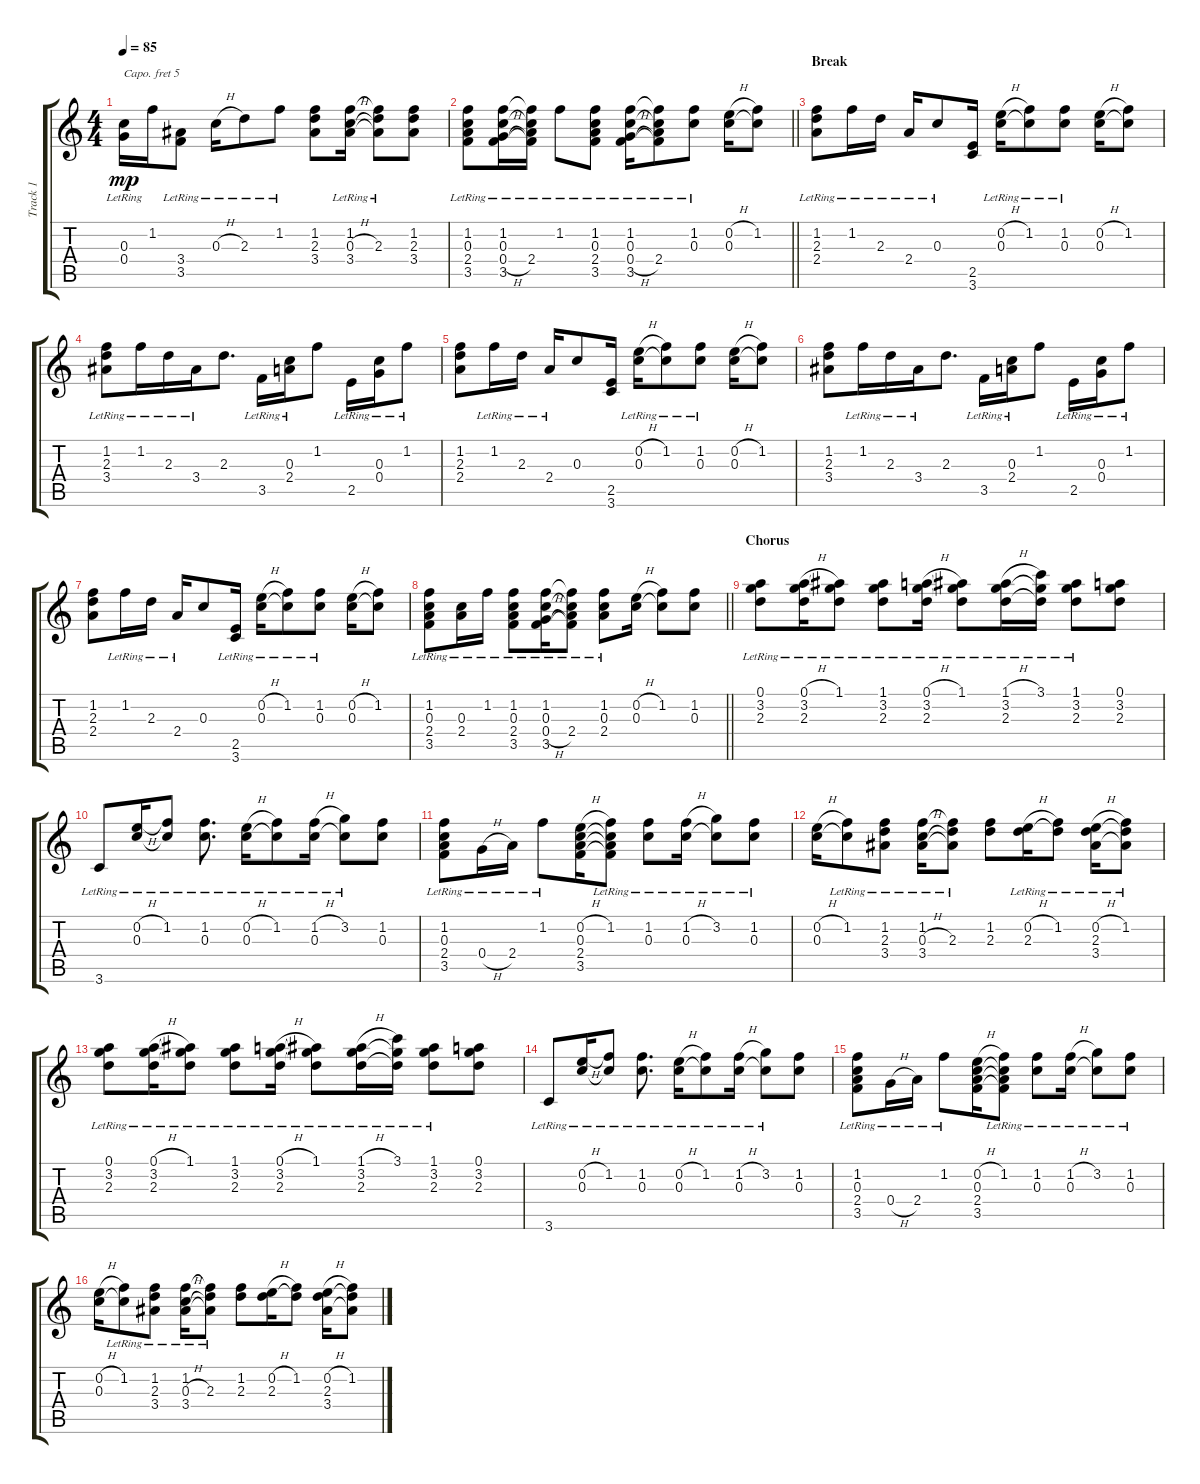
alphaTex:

\track ("Track 1" "Track 1") {instrument acousticguitarsteel}
\staff {score tabs}
\capo 5
\tuning (E4 B3 G3 D3 A2 E2) {hide}
\ts (4 4)
\tempo 85
\clef g2
\ks c
(0.3{lr} 0.4{lr}).16{dy mp} 1.2.16 (3.4{lr} 3.5{lr}).8 0.3{h lr}.16 2.3{lr}.8 1.2{lr}.8 (1.2 2.3 3.4).8 (1.2{lr} 0.3{h lr} 3.4{lr}).16 (1.2{t} 2.3{lr} 3.4{t}).8 (1.2 2.3 3.4).8 |
\barLineRight lightlight
(1.2{lr} 0.3{lr} 2.4{lr} 3.5{lr}).8 (1.2{lr} 0.3{lr} 0.4{h lr} 3.5{lr}).16 (1.2{t} 0.3{t} 2.4{lr} 3.5{t}).16 1.2{lr}.8 (1.2{lr} 0.3{lr} 2.4{lr} 3.5{lr}).8 (1.2{lr} 0.3{lr} 0.4{h lr} 3.5{lr}).16 (1.2{t} 0.3{t} 2.4{lr} 3.5{t}).8 (1.2{lr} 0.3{lr}).8 (0.2{h} 0.3).16 (1.2 0.3{t}).8 |
\section ("" "Break")
(1.2{lr} 2.3{lr} 2.4{lr}).8 1.2{lr}.16 2.3{lr}.16 2.4{lr}.16 0.3{lr}.8 (2.5 3.6).16 (0.2{h lr} 0.3{lr}).16 (1.2{lr} 0.3{t}).8 (1.2{lr} 0.3{lr}).8 (0.2{h} 0.3).16 (1.2 0.3{t}).8 |
(1.2{lr} 2.3{lr} 3.4{lr}).8 1.2{lr}.16 2.3{lr}.16{beam merge} 3.4{lr}.16 2.3.8{d beam split} 3.5{lr}.16{beam merge} (0.3{lr} 2.4{lr}).16 1.2.8{beam split} 2.5{lr}.16{beam merge} (0.3{lr} 0.4{lr}).16 1.2{lr}.8 |
(1.2 2.3 2.4).8 1.2{lr}.16 2.3{lr}.16 2.4{lr}.16 0.3.8 (2.5 3.6).16 (0.2{h lr} 0.3{lr}).16 (1.2{lr} 0.3{t}).8 (1.2{lr} 0.3{lr}).8 (0.2{h} 0.3).16 (1.2 0.3{t}).8 |
(1.2 2.3 3.4).8 1.2{lr}.16 2.3{lr}.16{beam merge} 3.4{lr}.16 2.3.8{d beam split} 3.5{lr}.16{beam merge} (0.3{lr} 2.4{lr}).16 1.2.8{beam split} 2.5{lr}.16{beam merge} (0.3{lr} 0.4{lr}).16 1.2{lr}.8 |
(1.2 2.3 2.4).8 1.2{lr}.16 2.3{lr}.16 2.4{lr}.16 0.3.8 (2.5{lr} 3.6{lr}).16 (0.2{h lr} 0.3{lr}).16 (1.2{lr} 0.3{t}).8 (1.2{lr} 0.3{lr}).8 (0.2{h} 0.3).16 (1.2 0.3{t}).8 |
\barLineRight lightlight
(1.2{lr} 0.3{lr} 2.4{lr} 3.5{lr}).8 (0.3{lr} 2.4{lr}).16 1.2{lr}.16 (1.2{lr} 0.3{lr} 2.4{lr} 3.5{lr}).8 (1.2{lr} 0.3{lr} 0.4{h lr} 3.5{lr}).16 (1.2{t} 0.3{t} 2.4{lr} 3.5{t}).8 (1.2{lr} 0.3{lr} 2.4{lr}).8 (0.2{h} 0.3).16 (1.2 0.3{t}).8 (1.2 0.3).8 |
\section ("" "Chorus")
(0.1{lr} 3.2{lr} 2.3{lr}).8 (0.1{h lr} 3.2{lr} 2.3{lr}).16 (1.1{lr} 3.2{t} 2.3{t}).8 (1.1{lr} 3.2{lr} 2.3{lr}).8 (0.1{h lr} 3.2{lr} 2.3{lr}).16 (1.1{lr} 3.2{t} 2.3{t}).8 (1.1{h lr} 3.2{lr} 2.3{lr}).16 (3.1{lr} 3.2{t} 2.3{t}).16 (1.1{lr} 3.2{lr} 2.3{lr}).8 (0.1 3.2 2.3).8 |
3.6{lr}.8 (0.2{h lr} 0.3{lr}).16 (1.2{lr} 0.3{t}).8 (1.2{lr} 0.3{lr}).8{d} (0.2{h lr} 0.3{lr}).16 (1.2{lr} 0.3{t}).8 (1.2{h lr} 0.3{lr}).16 (3.2{lr} 0.3{t}).8 (1.2 0.3).8 |
(1.2{lr} 0.3{lr} 2.4{lr} 3.5{lr}).8 0.4{h lr}.16 2.4{lr}.16 1.2{lr}.8 (0.2{h} 0.3 2.4 3.5).16 (1.2{lr} 0.3{t} 2.4{t} 3.5{t}).8 (1.2{lr} 0.3{lr}).8 (1.2{h lr} 0.3{lr}).16 (3.2{lr} 0.3{t}).8 (1.2{lr} 0.3{lr}).8 |
(0.2{h} 0.3).16 (1.2{lr} 0.3{t}).8 (1.2{lr} 2.3{lr} 3.4{lr}).8 (1.2{lr} 0.3{h lr} 3.4{lr}).16 (1.2{t} 2.3{lr} 3.4{t}).8 (1.2 2.3).8 (0.2{h lr} 2.3{lr}).16 (1.2{lr} 2.3{t}).8 (0.2{h lr} 2.3{lr} 3.4{lr}).16 (1.2{lr} 2.3{t} 3.4{t}).8 |
(0.1{lr} 3.2{lr} 2.3{lr}).8 (0.1{h lr} 3.2{lr} 2.3{lr}).16 (1.1{lr} 3.2{t} 2.3{t}).8 (1.1{lr} 3.2{lr} 2.3{lr}).8 (0.1{h lr} 3.2{lr} 2.3{lr}).16 (1.1{lr} 3.2{t} 2.3{t}).8 (1.1{h lr} 3.2{lr} 2.3{lr}).16 (3.1{lr} 3.2{t} 2.3{t}).16 (1.1{lr} 3.2{lr} 2.3{lr}).8 (0.1 3.2 2.3).8 |
3.6{lr}.8 (0.2{h lr} 0.3{lr}).16 (1.2{lr} 0.3{t}).8 (1.2{lr} 0.3{lr}).8{d} (0.2{h lr} 0.3{lr}).16 (1.2{lr} 0.3{t}).8 (1.2{h lr} 0.3{lr}).16 (3.2{lr} 0.3{t}).8 (1.2 0.3).8 |
(1.2{lr} 0.3{lr} 2.4{lr} 3.5{lr}).8 0.4{h lr}.16 2.4{lr}.16 1.2{lr}.8 (0.2{h} 0.3 2.4 3.5).16 (1.2{lr} 0.3{t} 2.4{t} 3.5{t}).8 (1.2{lr} 0.3{lr}).8 (1.2{h lr} 0.3{lr}).16 (3.2{lr} 0.3{t}).8 (1.2{lr} 0.3{lr}).8 |
(0.2{h} 0.3).16 (1.2{lr} 0.3{t}).8 (1.2{lr} 2.3{lr} 3.4{lr}).8 (1.2{lr} 0.3{h lr} 3.4{lr}).16 (1.2{t} 2.3{lr} 3.4{t}).8 (1.2 2.3).8 (0.2{h} 2.3).16 (1.2 2.3{t}).8 (0.2{h} 2.3 3.4).16 (1.2 2.3{t} 3.4{t}).8
